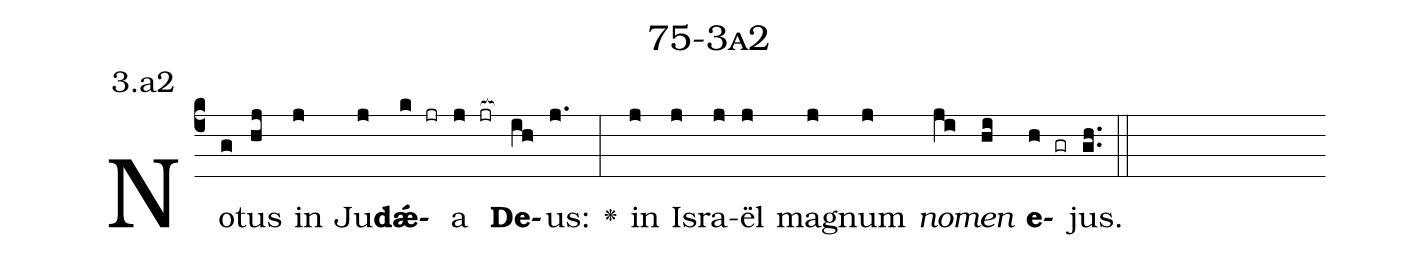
name: 75-3a2;
annotation: 3.a2;
%%
(c4)No(g)tus(hj) in(j) Ju(j)<b>dǽ</b>(k jr)a(j jr[ocb:1{]) <b>De</b>(ih[ocb:0}])us:(j.) <v>\greheightstar</v>(:) in(j) Is(j)ra(j)ël(j) ma(j)gnum(j) <i>no</i>(ji)<i>men</i>(hi) <b>e</b>(h gr)jus.(gh..) (::)


%E(j) u(j) o(ji) u(hi) a(h) e.(gh..) (::)
